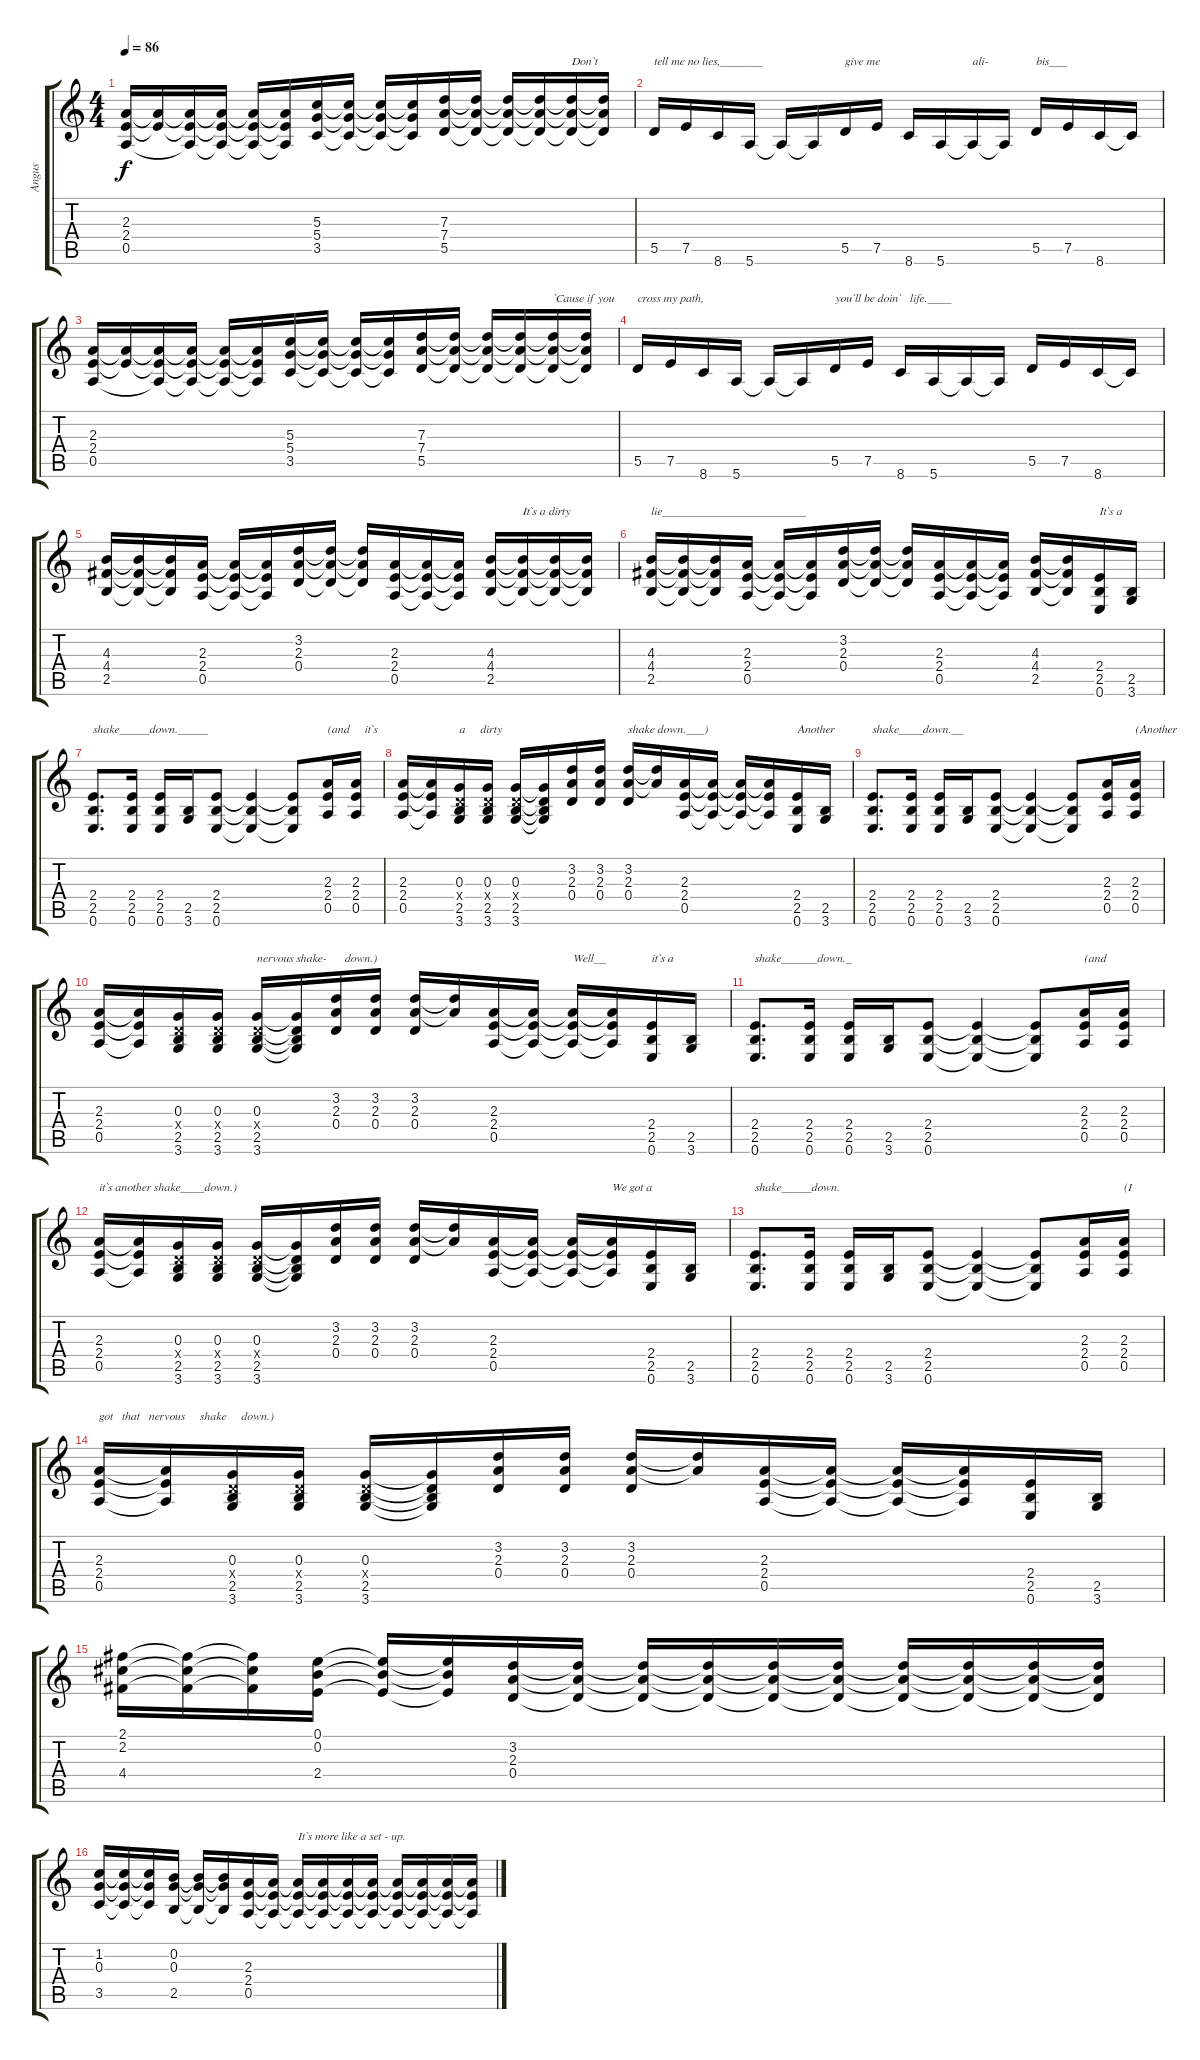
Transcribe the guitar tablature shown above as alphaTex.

\track ("Angus" "Angus") {instrument overdrivenguitar}
\staff {score tabs}
\tuning (E4 B3 G3 D3 A2 E2) {hide}
\ts (4 4)
\tempo 86
\clef g2
\ks c
(2.3 2.4 0.5).16{dy f} (2.3{t} 2.4{t}).16 (2.3{t} 2.4{t} 0.5{t}).16 (2.3{t} 2.4{t} 0.5{t}).16 (2.3{t} 2.4{t} 0.5{t}).16 (2.3{t} 2.4{t} 0.5{t}).16 (5.3 5.4 3.5).16 (5.3{t} 5.4{t} 3.5{t}).16 (5.3{t} 5.4{t} 3.5{t}).16 (5.3{t} 5.4{t} 3.5{t}).16 (7.3 7.4 5.5).16 (7.3{t} 7.4{t} 5.5{t}).16 (7.3{t} 7.4{t} 5.5{t}).16 (7.3{t} 7.4{t} 5.5{t}).16 (7.3{t} 7.4{t} 5.5{t}).16{txt "Don`t"} (7.3{t} 7.4{t} 5.5{t}).16 |
5.5.16{txt "tell me no lies,_______"} 7.5.16 8.6.16 5.6.16 5.6{t}.16 5.6{t}.16 5.5.16{txt "give me "} 7.5.16 8.6.16 5.6.16 5.6{t}.16{txt "ali-"} 5.6{t}.16 5.5.16{txt "bis___"} 7.5.16 8.6.16 8.6{t}.16 |
(2.3 2.4 0.5).16 (2.3{t} 2.4{t}).16 (2.3{t} 2.4{t} 0.5{t}).16 (2.3{t} 2.4{t} 0.5{t}).16 (2.3{t} 2.4{t} 0.5{t}).16 (2.3{t} 2.4{t} 0.5{t}).16 (5.3 5.4 3.5).16 (5.3{t} 5.4{t} 3.5{t}).16 (5.3{t} 5.4{t} 3.5{t}).16 (5.3{t} 5.4{t} 3.5{t}).16 (7.3 7.4 5.5).16 (7.3{t} 7.4{t} 5.5{t}).16 (7.3{t} 7.4{t} 5.5{t}).16 (7.3{t} 7.4{t} 5.5{t}).16 (7.3{t} 7.4{t} 5.5{t}).16{txt "`Cause if you"} (7.3{t} 7.4{t} 5.5{t}).16 |
5.5.16{txt "cross my path,"} 7.5.16 8.6.16 5.6.16 5.6{t}.16 5.6{t}.16 5.5.16{txt "you`ll be doin`   life.____"} 7.5.16 8.6.16 5.6.16 5.6{t}.16 5.6{t}.16 5.5.16 7.5.16 8.6.16 8.6{t}.16 |
(4.3 4.4 2.5).16 (4.3{t} 4.4{t} 2.5{t}).16 (4.3{t} 4.4{t} 2.5{t}).16 (2.3 2.4 0.5).16 (2.3{t} 2.4{t} 0.5{t}).16 (2.3{t} 2.4{t} 0.5{t}).16 (3.2 2.3 0.4).16 (3.2{t} 2.3{t} 0.4{t}).16 (3.2{t} 2.3{t} 0.4{t}).16 (2.3 2.4 0.5).16 (2.3{t} 2.4{t} 0.5{t}).16 (2.3{t} 2.4{t} 0.5{t}).16 (4.3 4.4 2.5).16 (4.3{t} 4.4{t} 2.5{t}).16{txt "It`s a dirty"} (4.3{t} 4.4{t} 2.5{t}).16 (4.3{t} 4.4{t} 2.5{t}).16 |
(4.3 4.4 2.5).16{txt "lie________________________"} (4.3{t} 4.4{t} 2.5{t}).16 (4.3{t} 4.4{t} 2.5{t}).16 (2.3 2.4 0.5).16 (2.3{t} 2.4{t} 0.5{t}).16 (2.3{t} 2.4{t} 0.5{t}).16 (3.2 2.3 0.4).16 (3.2{t} 2.3{t} 0.4{t}).16 (3.2{t} 2.3{t} 0.4{t}).16 (2.3 2.4 0.5).16 (2.3{t} 2.4{t} 0.5{t}).16 (2.3{t} 2.4{t} 0.5{t}).16 (4.3 4.4 2.5).16 (4.3{t} 4.4{t} 2.5{t}).16 (2.4 2.5 0.6).16{txt "It`s a"} (2.5 3.6).16 |
(2.4 2.5 0.6).8{d txt "shake_____down._____"} (2.4 2.5 0.6).16 (2.4 2.5 0.6).16 (2.5 3.6).16 (2.4 2.5 0.6).8 (2.4{t} 2.5{t} 0.6{t}).4 (2.4{t} 2.5{t} 0.6{t}).8 (2.3 2.4 0.5).16{txt "(and     it`s"} (2.3 2.4 0.5).16 |
(2.3 2.4 0.5).16 (2.3{t} 2.4{t} 0.5{t}).16 (0.3 0.4{x} 2.5 3.6).16{txt "a     dirty"} (0.3 0.4{x} 2.5 3.6).16 (0.3 0.4{x} 2.5 3.6).16 (0.3{t} 0.4{t} 2.5{t} 3.6{t}).16 (3.2 2.3 0.4).16 (3.2 2.3 0.4).16 (3.2 2.3 0.4).16{txt "shake down.___)"} (3.2{t} 2.3{t}).16 (2.3 2.4 0.5).16 (2.3{t} 2.4{t} 0.5{t}).16 (2.3{t} 2.4{t} 0.5{t}).16 (2.3{t} 2.4{t} 0.5{t}).16 (2.4 2.5 0.6).16{txt "Another"} (2.5 3.6).16 |
(2.4 2.5 0.6).8{d txt "shake____down.__"} (2.4 2.5 0.6).16 (2.4 2.5 0.6).16 (2.5 3.6).16 (2.4 2.5 0.6).8 (2.4{t} 2.5{t} 0.6{t}).4 (2.4{t} 2.5{t} 0.6{t}).8 (2.3 2.4 0.5).16 (2.3 2.4 0.5).16{txt "(Another"} |
(2.3 2.4 0.5).16 (2.3{t} 2.4{t} 0.5{t}).16 (0.3 0.4{x} 2.5 3.6).16 (0.3 0.4{x} 2.5 3.6).16 (0.3 0.4{x} 2.5 3.6).16{txt "nervous shake-      down.)"} (0.3{t} 0.4{t} 2.5{t} 3.6{t}).16 (3.2 2.3 0.4).16 (3.2 2.3 0.4).16 (3.2 2.3 0.4).16 (3.2{t} 2.3{t}).16 (2.3 2.4 0.5).16 (2.3{t} 2.4{t} 0.5{t}).16 (2.3{t} 2.4{t} 0.5{t}).16{txt "Well__"} (2.3{t} 2.4{t} 0.5{t}).16 (2.4 2.5 0.6).16{txt "it`s a "} (2.5 3.6).16 |
(2.4 2.5 0.6).8{d txt "shake______down._"} (2.4 2.5 0.6).16 (2.4 2.5 0.6).16 (2.5 3.6).16 (2.4 2.5 0.6).8 (2.4{t} 2.5{t} 0.6{t}).4 (2.4{t} 2.5{t} 0.6{t}).8 (2.3 2.4 0.5).16{txt "(and"} (2.3 2.4 0.5).16 |
(2.3 2.4 0.5).16{txt "it`s another shake____down.)"} (2.3{t} 2.4{t} 0.5{t}).16 (0.3 0.4{x} 2.5 3.6).16 (0.3 0.4{x} 2.5 3.6).16 (0.3 0.4{x} 2.5 3.6).16 (0.3{t} 0.4{t} 2.5{t} 3.6{t}).16 (3.2 2.3 0.4).16 (3.2 2.3 0.4).16 (3.2 2.3 0.4).16 (3.2{t} 2.3{t}).16 (2.3 2.4 0.5).16 (2.3{t} 2.4{t} 0.5{t}).16 (2.3{t} 2.4{t} 0.5{t}).16 (2.3{t} 2.4{t} 0.5{t}).16{txt "We got a"} (2.4 2.5 0.6).16 (2.5 3.6).16 |
(2.4 2.5 0.6).8{d txt "shake_____down."} (2.4 2.5 0.6).16 (2.4 2.5 0.6).16 (2.5 3.6).16 (2.4 2.5 0.6).8 (2.4{t} 2.5{t} 0.6{t}).4 (2.4{t} 2.5{t} 0.6{t}).8 (2.3 2.4 0.5).16 (2.3 2.4 0.5).16{txt "(I"} |
(2.3 2.4 0.5).16{txt "got   that   nervous     shake     down.)"} (2.3{t} 2.4{t} 0.5{t}).16 (0.3 0.4{x} 2.5 3.6).16 (0.3 0.4{x} 2.5 3.6).16 (0.3 0.4{x} 2.5 3.6).16 (0.3{t} 0.4{t} 2.5{t} 3.6{t}).16 (3.2 2.3 0.4).16 (3.2 2.3 0.4).16 (3.2 2.3 0.4).16 (3.2{t} 2.3{t}).16 (2.3 2.4 0.5).16 (2.3{t} 2.4{t} 0.5{t}).16 (2.3{t} 2.4{t} 0.5{t}).16 (2.3{t} 2.4{t} 0.5{t}).16 (2.4 2.5 0.6).16 (2.5 3.6).16 |
(2.1 2.2 4.4).16 (2.1{t} 2.2{t} 4.4{t}).16 (2.1{t} 2.2{t} 4.4{t}).16 (0.1 0.2 2.4).16 (0.1{t} 0.2{t} 2.4{t}).16 (0.1{t} 0.2{t} 2.4{t}).16 (3.2 2.3 0.4).16 (3.2{t} 2.3{t} 0.4{t}).16 (3.2{t} 2.3{t} 0.4{t}).16 (3.2{t} 2.3{t} 0.4{t}).16 (3.2{t} 2.3{t} 0.4{t}).16 (3.2{t} 2.3{t} 0.4{t}).16 (3.2{t} 2.3{t} 0.4{t}).16 (3.2{t} 2.3{t} 0.4{t}).16 (3.2{t} 2.3{t} 0.4{t}).16 (3.2{t} 2.3{t} 0.4{t}).16 |
(1.2 0.3 3.5).16 (1.2{t} 0.3{t} 3.5{t}).16 (1.2{t} 0.3{t} 3.5{t}).16 (0.2 0.3 2.5).16 (0.2{t} 0.3{t} 2.5{t}).16 (0.2{t} 0.3{t} 2.5{t}).16 (2.3 2.4 0.5).16 (2.3{t} 2.4{t} 0.5{t}).16 (2.3{t} 2.4{t} 0.5{t}).16{txt "It`s more like a set - up."} (2.3{t} 2.4{t} 0.5{t}).16 (2.3{t} 2.4{t} 0.5{t}).16 (2.3{t} 2.4{t} 0.5{t}).16 (2.3{t} 2.4{t} 0.5{t}).16 (2.3{t} 2.4{t} 0.5{t}).16 (2.3{t} 2.4{t} 0.5{t}).16 (2.3{t} 2.4{t} 0.5{t}).16
